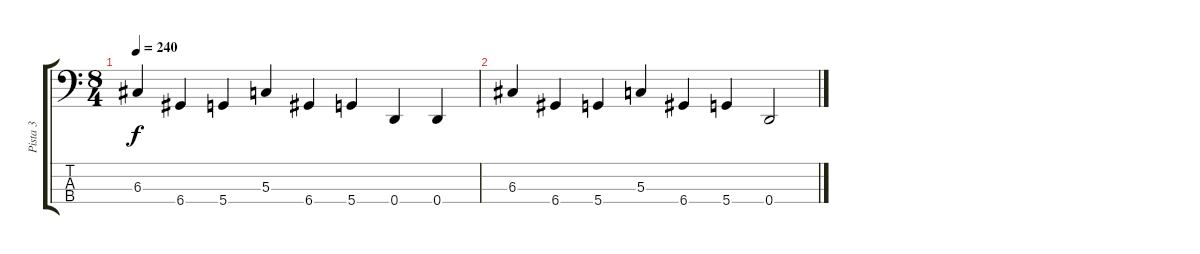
\track ("Pista 3" "Pista 3") {instrument electricbassfinger}
\staff {score tabs}
\tuning (F2 C2 G1 D1) {hide}
\ts (8 4)
\tempo 240
\clef f4
\ks c
6.3.4{dy f} 6.4.4 5.4.4 5.3.4 6.4.4 5.4.4 0.4.4 0.4.4 |
6.3.4 6.4.4 5.4.4 5.3.4 6.4.4 5.4.4 0.4.2
